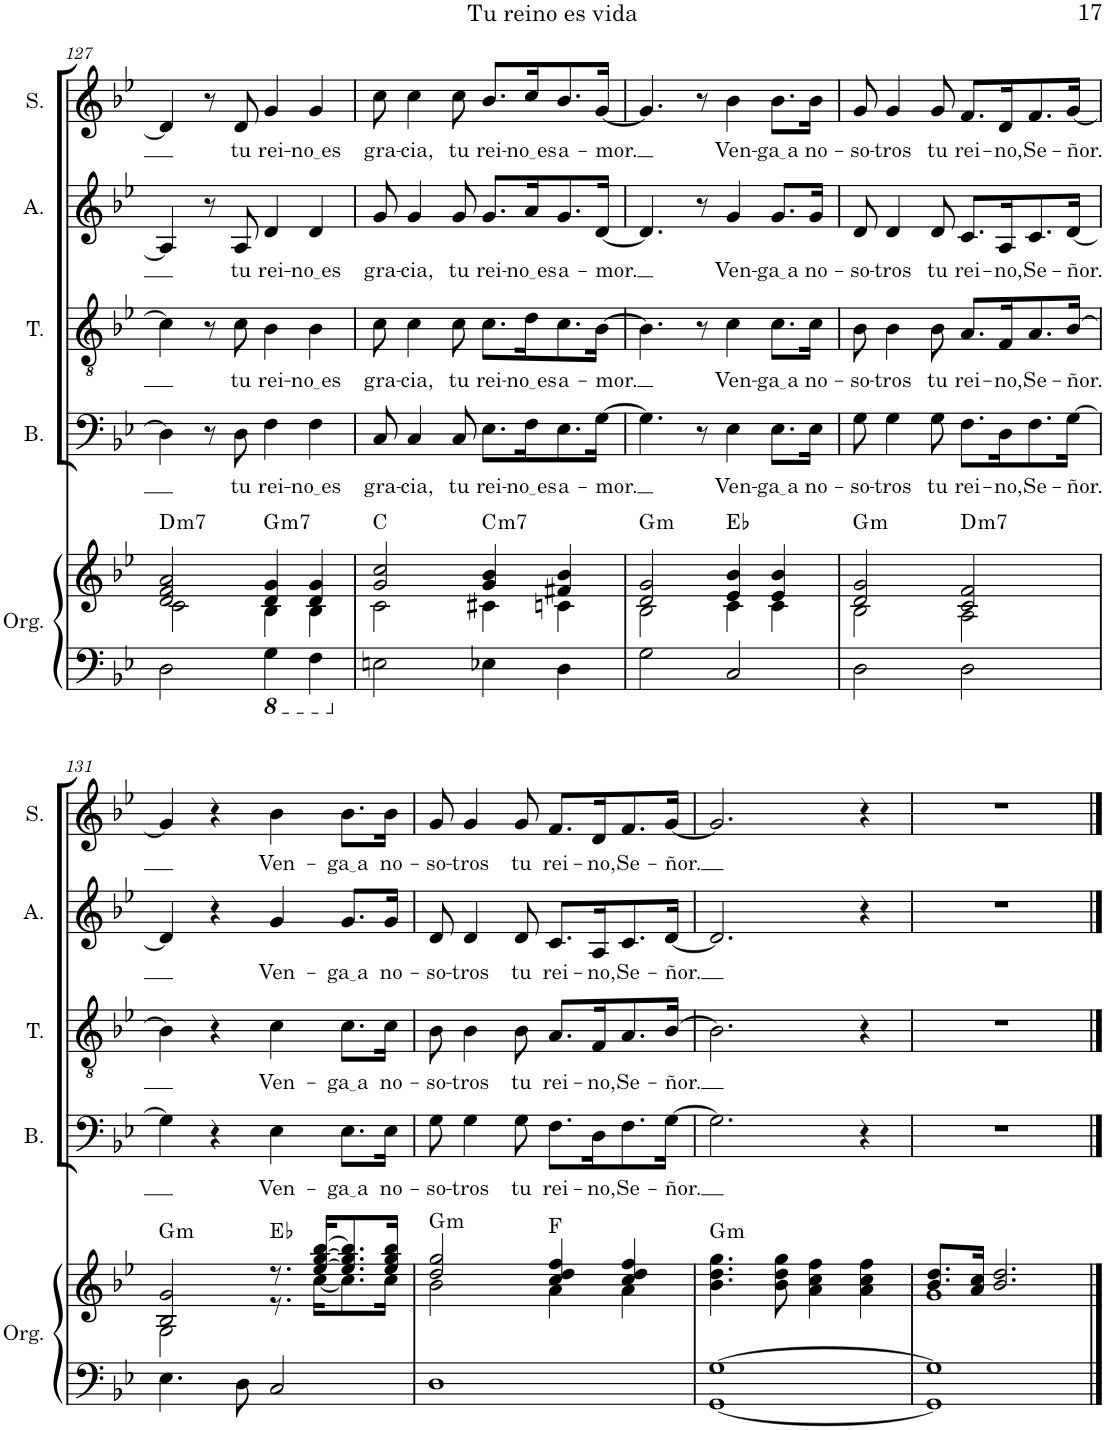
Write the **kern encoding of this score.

**kern	**kern	**harte	**kern	**text	**kern	**text	**kern	**text	**kern	**text
*part5	*part5	*part5	*part4	*part4	*part3	*part3	*part2	*part2	*part1	*part1
*staff6	*staff5	*	*staff4	*staff4	*staff3	*staff3	*staff2	*staff2	*staff1	*staff1
*I"Órgano	*	*	*I"Bajo	*	*I"Tenor	*	*I"Alto	*	*I"Soprano	*
*	*	*	*I'B.	*	*I'T.	*	*I'A.	*	*I'S.	*
!!LO:PB:g=z
*clefF4	*clefG2	*	*clefF4	*	*clefGv2	*	*clefG2	*	*clefG2	*
*k[b-e-]	*k[b-e-]	*	*k[b-e-]	*	*k[b-e-]	*	*k[b-e-]	*	*k[b-e-]	*
*M2/2	*M2/2	*	*M2/2	*	*M2/2	*	*M2/2	*	*M2/2	*
*met(c|)	*met(c|)	*	*met(c|)	*	*met(c|)	*	*met(c|)	*	*met(c|)	*
=127	=127	=127	=127	=127	=127	=127	=127	=127	=127	=127
*	*^	*	*	*	*	*	*	*	*	*
!	!	!	!LO:H:kt=m7	!	!	!	!	!	!	!	!
2D\	2d/ 2f/ 2a/	2c\	D:min7	4D\]	.	4c\]	.	4A/]	.	4d/]	.
.	.	.	.	8r	.	8r	.	8r	.	8r	.
!	!	!	!	!	!LO:LY:b	!	!LO:LY:b	!	!LO:LY:b	!	!LO:LY:b
.	.	.	.	8D\	tu	8c\	tu	8A/	tu	8d/	tu
*8ba	*	*	*	*	*	*	*	*	*	*	*
!	!	!	!LO:H:kt=m7	!	!LO:LY:b	!	!LO:LY:b	!	!LO:LY:b	!	!LO:LY:b
4GG\	4d/ 4g/	4B-\	G:min7	4F\	rei-	4B-\	rei-	4d/	rei-	4g/	rei-
!	!	!	!	!	!LO:LY:b	!	!LO:LY:b	!	!LO:LY:b	!	!LO:LY:b
4FF\	4d/ 4g/	4B-\	.	4F\	no es	4B-\	no es	4d/	no es	4g/	no es
=128	=128	=128	=128	=128	=128	=128	=128	=128	=128	=128	=128
*X8ba	*	*	*	*	*	*	*	*	*	*	*
!	!	!	!	!	!LO:LY:b	!	!LO:LY:b	!	!LO:LY:b	!	!LO:LY:b
2En\	2g/ 2cc/	2c\	C:maj	8C/	gra-	8c\	gra-	8g/	gra-	8cc\	gra-
!	!	!	!	!	!LO:LY:b	!	!LO:LY:b	!	!LO:LY:b	!	!LO:LY:b
.	.	.	.	4C/	-cia,	4c\	-cia,	4g/	-cia,	4cc\	-cia,
!	!	!	!	!	!LO:LY:b	!	!LO:LY:b	!	!LO:LY:b	!	!LO:LY:b
.	.	.	.	8C/	tu	8c\	tu	8g/	tu	8cc\	tu
!	!	!	!LO:H:kt=m7	!	!LO:LY:b	!	!LO:LY:b	!	!LO:LY:b	!	!LO:LY:b
4E-X\	4g/ 4b-/	4c#X\	C:min7	8.E-\L	rei-	8.c\L	rei-	8.g/L	rei-	8.b-/L	rei-
!	!	!	!	!	!LO:LY:b	!	!LO:LY:b	!	!LO:LY:b	!	!LO:LY:b
.	.	.	.	16F\K	no es	16d\K	no es	16a/K	no es	16cc/K	no es
!	!	!	!	!	!LO:LY:b	!	!LO:LY:b	!	!LO:LY:b	!	!LO:LY:b
4D\	4f#X/ 4b-/	4cn\	.	8.E-\	a-	8.c\	a-	8.g/	a-	8.b-/	a-
!	!	!	!	!	!LO:LY:b	!	!LO:LY:b	!	!LO:LY:b	!	!LO:LY:b
.	.	.	.	[16G\Jk	-mor.	[16B-\Jk	-mor.	[16d/Jk	-mor.	[16g/Jk	-mor.
=129	=129	=129	=129	=129	=129	=129	=129	=129	=129	=129	=129
!	!	!	!LO:H:kt=m	!	!	!	!	!	!	!	!
2G\	2d/ 2g/	2B-\	G:min	4.G\]	.	4.B-\]	.	4.d/]	.	4.g/]	.
.	.	.	.	8r	.	8r	.	8r	.	8r	.
!	!	!	!	!	!LO:LY:b	!	!LO:LY:b	!	!LO:LY:b	!	!LO:LY:b
2C/	4e-/ 4b-/	4c\	Eb:maj	4E-\	Ven-	4c\	Ven-	4g/	Ven-	4b-\	Ven-
!	!	!	!	!	!LO:LY:b	!	!LO:LY:b	!	!LO:LY:b	!	!LO:LY:b
.	4e-/ 4b-/	4c\	.	8.E-\L	ga a	8.c\L	ga a	8.g/L	ga a	8.b-\L	ga a
!	!	!	!	!	!LO:LY:b	!	!LO:LY:b	!	!LO:LY:b	!	!LO:LY:b
.	.	.	.	16E-\Jk	no-	16c\Jk	no-	16g/Jk	no-	16b-\Jk	no-
=130	=130	=130	=130	=130	=130	=130	=130	=130	=130	=130	=130
!	!	!	!LO:H:kt=m	!	!LO:LY:b	!	!LO:LY:b	!	!LO:LY:b	!	!LO:LY:b
2D\	2d/ 2g/	2B-\	G:min	8G\	-so-	8B-\	-so-	8d/	-so-	8g/	-so-
!	!	!	!	!	!LO:LY:b	!	!LO:LY:b	!	!LO:LY:b	!	!LO:LY:b
.	.	.	.	4G\	-tros	4B-\	-tros	4d/	-tros	4g/	-tros
!	!	!	!	!	!LO:LY:b	!	!LO:LY:b	!	!LO:LY:b	!	!LO:LY:b
.	.	.	.	8G\	tu	8B-\	tu	8d/	tu	8g/	tu
!	!	!	!LO:H:kt=m7	!	!LO:LY:b	!	!LO:LY:b	!	!LO:LY:b	!	!LO:LY:b
2D\	2c/ 2f/	2A\	D:min7	8.F\L	rei-	8.A/L	rei-	8.c/L	rei-	8.f/L	rei-
!	!	!	!	!	!LO:LY:b	!	!LO:LY:b	!	!LO:LY:b	!	!LO:LY:b
.	.	.	.	16D\K	-no,	16F/K	-no,	16A/K	-no,	16d/K	-no,
!	!	!	!	!	!LO:LY:b	!	!LO:LY:b	!	!LO:LY:b	!	!LO:LY:b
.	.	.	.	8.F\	Se-	8.A/	Se-	8.c/	Se-	8.f/	Se-
!	!	!	!	!	!LO:LY:b	!	!LO:LY:b	!	!LO:LY:b	!	!LO:LY:b
.	.	.	.	[16G\Jk	-ñor.	[16B-/Jk	-ñor.	[16d/Jk	-ñor.	[16g/Jk	-ñor.
!!LO:LB:g=z
=131	=131	=131	=131	=131	=131	=131	=131	=131	=131	=131	=131
!	!	!	!LO:H:kt=m	!	!	!	!	!	!	!	!
4.E-\	2B-/ 2g/	2G\	G:min	4G\]	.	4B-\]	.	4d/]	.	4g/]	.
.	.	.	.	4r	.	4r	.	4r	.	4r	.
8D\	.	.	.	.	.	.	.	.	.	.	.
!	!	!	!	!	!LO:LY:b	!	!LO:LY:b	!	!LO:LY:b	!	!LO:LY:b
2C/	8.r	8.r	Eb:maj	4E-\	Ven-	4c\	Ven-	4g/	Ven-	4b-\	Ven-
.	[16ee-/ [16gg/ [16bb-/KL	[16cc\KL	.	.	.	.	.	.	.	.	.
!	!	!	!	!	!LO:LY:b	!	!LO:LY:b	!	!LO:LY:b	!	!LO:LY:b
.	8.ee-/] 8.gg/] 8.bb-/]	8.cc\]	.	8.E-\L	ga a	8.c\L	ga a	8.g/L	ga a	8.b-\L	ga a
!	!	!	!	!	!LO:LY:b	!	!LO:LY:b	!	!LO:LY:b	!	!LO:LY:b
.	16ee-/ 16gg/ 16bb-/Jk	16cc\Jk	.	16E-\Jk	no-	16c\Jk	no-	16g/Jk	no-	16b-\Jk	no-
=132	=132	=132	=132	=132	=132	=132	=132	=132	=132	=132	=132
!	!	!	!LO:H:kt=m	!	!LO:LY:b	!	!LO:LY:b	!	!LO:LY:b	!	!LO:LY:b
1D	2dd/ 2gg/	2b-\	G:min	8G\	-so-	8B-\	-so-	8d/	-so-	8g/	-so-
!	!	!	!	!	!LO:LY:b	!	!LO:LY:b	!	!LO:LY:b	!	!LO:LY:b
.	.	.	.	4G\	-tros	4B-\	-tros	4d/	-tros	4g/	-tros
!	!	!	!	!	!LO:LY:b	!	!LO:LY:b	!	!LO:LY:b	!	!LO:LY:b
.	.	.	.	8G\	tu	8B-\	tu	8d/	tu	8g/	tu
!	!	!	!	!	!LO:LY:b	!	!LO:LY:b	!	!LO:LY:b	!	!LO:LY:b
.	4cc/ 4dd/ 4ff/	4a\	F:maj	8.F\L	rei-	8.A/L	rei-	8.c/L	rei-	8.f/L	rei-
!	!	!	!	!	!LO:LY:b	!	!LO:LY:b	!	!LO:LY:b	!	!LO:LY:b
.	.	.	.	16D\K	-no,	16F/K	-no,	16A/K	-no,	16d/K	-no,
!	!	!	!	!	!LO:LY:b	!	!LO:LY:b	!	!LO:LY:b	!	!LO:LY:b
.	4cc/ 4dd/ 4ff/	4a\	.	8.F\	Se-	8.A/	Se-	8.c/	Se-	8.f/	Se-
!	!	!	!	!	!LO:LY:b	!	!LO:LY:b	!	!LO:LY:b	!	!LO:LY:b
.	.	.	.	[16G\Jk	-ñor.	[16B-/Jk	-ñor.	[16d/Jk	-ñor.	[16g/Jk	-ñor.
*	*v	*v	*	*	*	*	*	*	*	*	*
=133	=133	=133	=133	=133	=133	=133	=133	=133	=133	=133
*^	*	*	*	*	*	*	*	*	*	*
!	!	!	!LO:H:kt=m	!	!	!	!	!	!	!	!
[1G	[1GG	4.b-\ 4.dd\ 4.gg\	G:min	2.G\]	.	2.B-\]	.	2.d/]	.	2.g/]	.
.	.	8b-\ 8dd\ 8gg\	.	.	.	.	.	.	.	.	.
.	.	4a\ 4cc\ 4ff\	.	.	.	.	.	.	.	.	.
.	.	4a\ 4cc\ 4ff\	.	4r	.	4r	.	4r	.	4r	.
=134	=134	=134	=134	=134	=134	=134	=134	=134	=134	=134	=134
*	*	*^	*	*	*	*	*	*	*	*	*
1G]	1GG]	8.b-/ 8.dd/L	1g	.	1r	.	1r	.	1r	.	1r	.
.	.	16a/ 16cc/Jk	.	.	.	.	.	.	.	.	.	.
.	.	2.b-/ 2.dd/	.	.	.	.	.	.	.	.	.	.
*v	*v	*	*	*	*	*	*	*	*	*	*	*
*	*v	*v	*	*	*	*	*	*	*	*	*
==	==	==	==	==	==	==	==	==	==	==
*-	*-	*-	*-	*-	*-	*-	*-	*-	*-	*-
